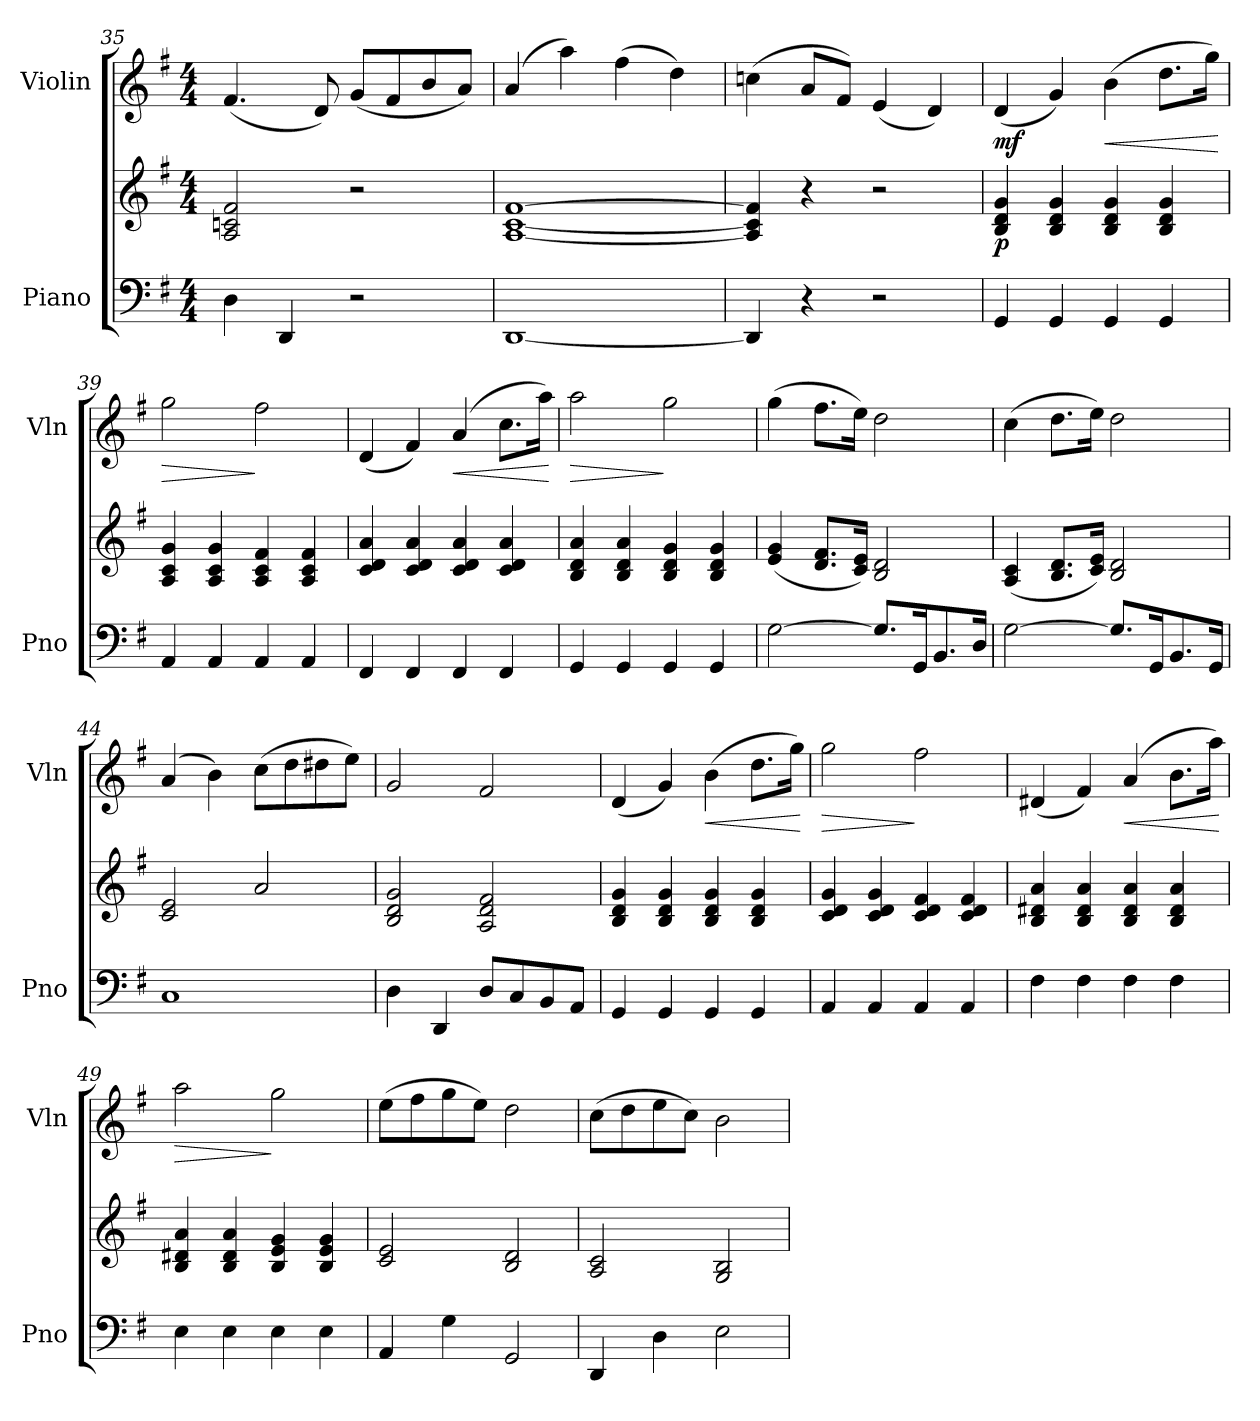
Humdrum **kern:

**kern	**kern	**dynam	**kern	**dynam
*part2	*part2	*part2	*part1	*part1
*staff3	*staff2	*staff2/3	*staff1	*staff1
*I"Piano	*	*	*I"Violin	*
*I'Pno	*	*	*I'Vln	*
*clefF4	*clefG2	*	*clefG2	*
*k[f#]	*k[f#]	*	*k[f#]	*
*M4/4	*M4/4	*	*M4/4	*
=35	=35	=35	=35	=35
4D\	2A/ 2cn/ 2f#/	.	(4.f#/	.
4DD/	.	.	.	.
.	.	.	8d/)	.
2r	2r	.	(8g/L	.
.	.	.	8f#/	.
.	.	.	8b/	.
.	.	.	8a/J)	.
=36	=36	=36	=36	=36
[1DD	[1A [1c [1f#	.	(4a/	.
.	.	.	4aa\)	.
.	.	.	(4ff#\	.
.	.	.	4dd\)	.
=37	=37	=37	=37	=37
4DD/]	4A/] 4c/] 4f#/]	.	(4ccn\	.
4r	4r	.	8a/L	.
.	.	.	8f#/J)	.
2r	2r	.	(4e/	.
.	.	.	4d/)	.
!!LO:LB:g=z
=38	=38	=38	=38	=38
!	!	!LO:DY:b	!	!LO:DY:b
4GG/	4B/ 4d/ 4g/	p	(4d/	mf
4GG/	4B/ 4d/ 4g/	.	4g/)	.
!	!	!	!	!LO:HP:b
4GG/	4B/ 4d/ 4g/	.	(4b\	<
4GG/	4B/ 4d/ 4g/	.	8.dd\L	.
.	.	.	16gg\Jk)	.
.	.	.	.	[
=39	=39	=39	=39	=39
!	!	!	!	!LO:HP:b
4AA/	4A/ 4c/ 4g/	.	2gg\	>
4AA/	4A/ 4c/ 4g/	.	.	.
4AA/	4A/ 4c/ 4f#/	.	2ff#\	]
4AA/	4A/ 4c/ 4f#/	.	.	.
=40	=40	=40	=40	=40
4FF#/	4c/ 4d/ 4a/	.	(4d/	.
4FF#/	4c/ 4d/ 4a/	.	4f#/)	.
!	!	!	!	!LO:HP:b
4FF#/	4c/ 4d/ 4a/	.	(4a/	<
4FF#/	4c/ 4d/ 4a/	.	8.cc\L	.
.	.	.	16aa\Jk)	.
.	.	.	.	[
=41	=41	=41	=41	=41
!	!	!	!	!LO:HP:b
4GG/	4B/ 4d/ 4a/	.	2aa\	>
4GG/	4B/ 4d/ 4a/	.	.	.
4GG/	4B/ 4d/ 4g/	.	2gg\	]
4GG/	4B/ 4d/ 4g/	.	.	.
=42	=42	=42	=42	=42
[2G\	(4e/ 4g/	.	(4gg\	.
.	8.d/ 8.f#/L	.	8.ff#\L	.
.	16c/ 16e/Jk)	.	16ee\Jk)	.
8.G/L]	2B/ 2d/	.	2dd\	.
16GG/K	.	.	.	.
8.BB/	.	.	.	.
16D/Jk	.	.	.	.
!!LO:PB:g=z
=43	=43	=43	=43	=43
[2G\	(4A/ 4c/	.	(4cc\	.
.	8.B/ 8.d/L	.	8.dd\L	.
.	16c/ 16e/Jk)	.	16ee\Jk)	.
8.G/L]	2B/ 2d/	.	2dd\	.
16GG/K	.	.	.	.
8.BB/	.	.	.	.
16GG/Jk	.	.	.	.
=44	=44	=44	=44	=44
1C	2c/ 2e/	.	(4a/	.
.	.	.	4b\)	.
.	2a/	.	(8cc\L	.
.	.	.	8dd\	.
.	.	.	8dd#X\	.
.	.	.	8ee\J)	.
=45	=45	=45	=45	=45
4D\	2B/ 2d/ 2g/	.	2g/	.
4DD/	.	.	.	.
8D/L	2A/ 2d/ 2f#/	.	2f#/	.
8C/	.	.	.	.
8BB/	.	.	.	.
8AA/J	.	.	.	.
=46	=46	=46	=46	=46
4GG/	4B/ 4d/ 4g/	.	(4d/	.
4GG/	4B/ 4d/ 4g/	.	4g/)	.
!	!	!	!	!LO:HP:b
4GG/	4B/ 4d/ 4g/	.	(4b\	<
4GG/	4B/ 4d/ 4g/	.	8.dd\L	.
.	.	.	16gg\Jk)	.
.	.	.	.	[
=47	=47	=47	=47	=47
!	!	!	!	!LO:HP:b
4AA/	4c/ 4d/ 4g/	.	2gg\	>
4AA/	4c/ 4d/ 4g/	.	.	.
4AA/	4c/ 4d/ 4f#/	.	2ff#\	]
4AA/	4c/ 4d/ 4f#/	.	.	.
!!LO:LB:g=z
=48	=48	=48	=48	=48
4F#\	4B/ 4d#X/ 4a/	.	(4d#X/	.
4F#\	4B/ 4d#/ 4a/	.	4f#/)	.
!	!	!	!	!LO:HP:b
4F#\	4B/ 4d#/ 4a/	.	(4a/	<
4F#\	4B/ 4d#/ 4a/	.	8.b\L	.
.	.	.	16aa\Jk)	.
.	.	.	.	[
=49	=49	=49	=49	=49
!	!	!	!	!LO:HP:b
4E\	4B/ 4d#X/ 4a/	.	2aa\	>
4E\	4B/ 4d#/ 4a/	.	.	.
4E\	4B/ 4e/ 4g/	.	2gg\	]
4E\	4B/ 4e/ 4g/	.	.	.
=50	=50	=50	=50	=50
4AA/	2c/ 2e/	.	(8ee\L	.
.	.	.	8ff#\	.
4G\	.	.	8gg\	.
.	.	.	8ee\J)	.
2GG/	2B/ 2d/	.	2dd\	.
=51	=51	=51	=51	=51
4DD/	2A/ 2c/	.	(8cc\L	.
.	.	.	8dd\	.
4D\	.	.	8ee\	.
.	.	.	8cc\J)	.
2E\	2G/ 2B/	.	2b\	.
=	=	=	=	=
*-	*-	*-	*-	*-
